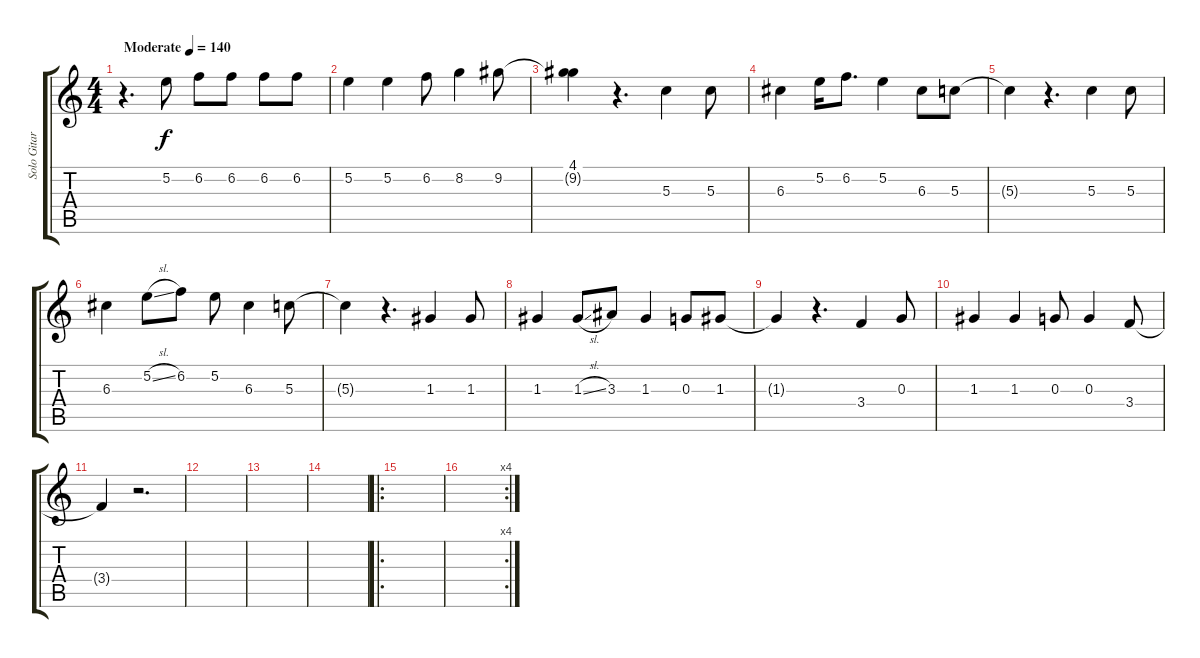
\track ("Solo Gitar" "Solo Gitar") {instrument overdrivenguitar}
\staff {score tabs}
\tuning (E4 B3 G3 D3 A2 E2) {hide}
\ts (4 4)
\tempo (140 "Moderate")
\clef g2
\ks c
r.4{d dy f instrument overdrivenguitar} 5.2.8 6.2.8 6.2.8 6.2.8 6.2.8 |
5.2.4 5.2.4 6.2.8 8.2.4 9.2.8 |
(4.1 9.2{t}).4 r.4{d} 5.3.4 5.3.8 |
6.3.4 5.2.16 6.2.8{d} 5.2.4 6.3.8 5.3.8 |
5.3{t}.4 r.4{d} 5.3.4 5.3.8 |
6.3.4 5.2{sl}.8 6.2.8 5.2.8 6.3.4 5.3.8 |
5.3{t}.4 r.4{d} 1.3.4 1.3.8 |
1.3.4 1.3{sl}.8 3.3.8 1.3.4 0.3.8 1.3.8 |
1.3{t}.4 r.4{d} 3.4.4 0.3.8 |
1.3.4 1.3.4 0.3.8 0.3.4 3.4.8 |
3.4{t}.4 r.2{d} |
|
|
|
\ro
|
\rc 4
